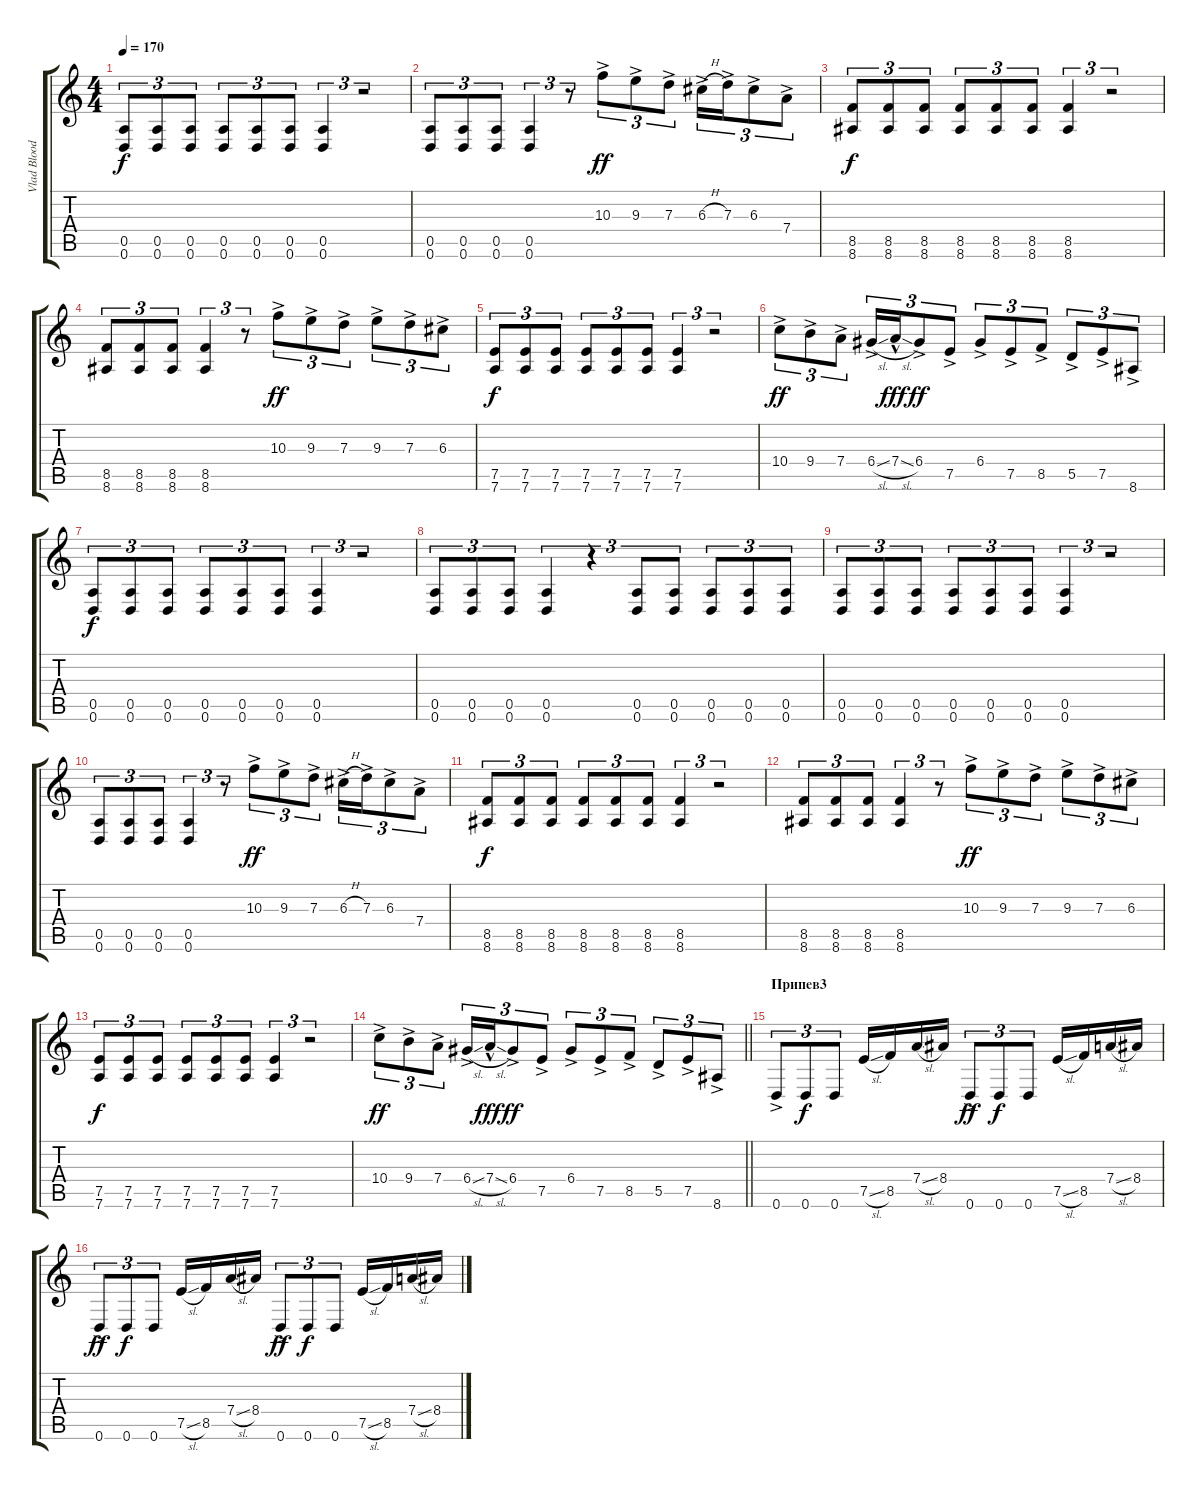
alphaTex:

\track ("Vlad Blooder" "Vlad Blood") {instrument overdrivenguitar}
\staff {score tabs}
\tuning (E4 B3 G3 D3 A2 D2) {hide}
\ts (4 4)
\tempo 170
\clef g2
\ks c
(0.5 0.6).8{tu (3 2) dy f} (0.5 0.6).8{tu (3 2)} (0.5 0.6).8{tu (3 2)} (0.5 0.6).8{tu (3 2)} (0.5 0.6).8{tu (3 2)} (0.5 0.6).8{tu (3 2)} (0.5 0.6).4{tu (3 2)} r.2{tu (3 2)} |
(0.5 0.6).8{tu (3 2)} (0.5 0.6).8{tu (3 2)} (0.5 0.6).8{tu (3 2)} (0.5 0.6).4{tu (3 2)} r.8{tu (3 2)} 10.3{ac}.8{tu (3 2) dy ff} 9.3{ac}.8{tu (3 2)} 7.3{ac}.8{tu (3 2)} 6.3{h ac}.16{tu (3 2)} 7.3{ac}.16{tu (3 2)} 6.3{ac}.8{tu (3 2)} 7.4{ac}.8{tu (3 2)} |
(8.5 8.6).8{tu (3 2) dy f} (8.5 8.6).8{tu (3 2)} (8.5 8.6).8{tu (3 2)} (8.5 8.6).8{tu (3 2)} (8.5 8.6).8{tu (3 2)} (8.5 8.6).8{tu (3 2)} (8.5 8.6).4{tu (3 2)} r.2{tu (3 2)} |
(8.5 8.6).8{tu (3 2)} (8.5 8.6).8{tu (3 2)} (8.5 8.6).8{tu (3 2)} (8.5 8.6).4{tu (3 2)} r.8{tu (3 2)} 10.3{ac}.8{tu (3 2) dy ff} 9.3{ac}.8{tu (3 2)} 7.3{ac}.8{tu (3 2)} 9.3{ac}.8{tu (3 2)} 7.3{ac}.8{tu (3 2)} 6.3{ac}.8{tu (3 2)} |
(7.5 7.6).8{tu (3 2) dy f} (7.5 7.6).8{tu (3 2)} (7.5 7.6).8{tu (3 2)} (7.5 7.6).8{tu (3 2)} (7.5 7.6).8{tu (3 2)} (7.5 7.6).8{tu (3 2)} (7.5 7.6).4{tu (3 2)} r.2{tu (3 2)} |
10.4{ac}.8{tu (3 2) dy ff volume 16} 9.4{ac}.8{tu (3 2)} 7.4{ac}.8{tu (3 2)} 6.4{sl ac}.16{tu (3 2)} 7.4{sl hac}.16{tu (3 2) dy fff} 6.4{ac}.8{tu (3 2) dy ff} 7.5{ac}.8{tu (3 2)} 6.4{ac}.8{tu (3 2)} 7.5{ac}.8{tu (3 2)} 8.5{ac}.8{tu (3 2)} 5.5{ac}.8{tu (3 2)} 7.5{ac}.8{tu (3 2)} 8.6{ac}.8{tu (3 2)} |
(0.5 0.6).8{tu (3 2) dy f} (0.5 0.6).8{tu (3 2)} (0.5 0.6).8{tu (3 2)} (0.5 0.6).8{tu (3 2)} (0.5 0.6).8{tu (3 2)} (0.5 0.6).8{tu (3 2)} (0.5 0.6).4{tu (3 2)} r.2{tu (3 2)} |
(0.5 0.6).8{tu (3 2)} (0.5 0.6).8{tu (3 2)} (0.5 0.6).8{tu (3 2)} (0.5 0.6).4{tu (3 2)} r.4{tu (3 2)} (0.5 0.6).8{tu (3 2)} (0.5 0.6).8{tu (3 2)} (0.5 0.6).8{tu (3 2)} (0.5 0.6).8{tu (3 2)} (0.5 0.6).8{tu (3 2)} |
(0.5 0.6).8{tu (3 2)} (0.5 0.6).8{tu (3 2)} (0.5 0.6).8{tu (3 2)} (0.5 0.6).8{tu (3 2)} (0.5 0.6).8{tu (3 2)} (0.5 0.6).8{tu (3 2)} (0.5 0.6).4{tu (3 2)} r.2{tu (3 2)} |
(0.5 0.6).8{tu (3 2)} (0.5 0.6).8{tu (3 2)} (0.5 0.6).8{tu (3 2)} (0.5 0.6).4{tu (3 2)} r.8{tu (3 2)} 10.3{ac}.8{tu (3 2) dy ff} 9.3{ac}.8{tu (3 2)} 7.3{ac}.8{tu (3 2)} 6.3{h ac}.16{tu (3 2)} 7.3{ac}.16{tu (3 2)} 6.3{ac}.8{tu (3 2)} 7.4{ac}.8{tu (3 2)} |
(8.5 8.6).8{tu (3 2) dy f} (8.5 8.6).8{tu (3 2)} (8.5 8.6).8{tu (3 2)} (8.5 8.6).8{tu (3 2)} (8.5 8.6).8{tu (3 2)} (8.5 8.6).8{tu (3 2)} (8.5 8.6).4{tu (3 2)} r.2{tu (3 2)} |
(8.5 8.6).8{tu (3 2)} (8.5 8.6).8{tu (3 2)} (8.5 8.6).8{tu (3 2)} (8.5 8.6).4{tu (3 2)} r.8{tu (3 2)} 10.3{ac}.8{tu (3 2) dy ff} 9.3{ac}.8{tu (3 2)} 7.3{ac}.8{tu (3 2)} 9.3{ac}.8{tu (3 2)} 7.3{ac}.8{tu (3 2)} 6.3{ac}.8{tu (3 2)} |
(7.5 7.6).8{tu (3 2) dy f} (7.5 7.6).8{tu (3 2)} (7.5 7.6).8{tu (3 2)} (7.5 7.6).8{tu (3 2)} (7.5 7.6).8{tu (3 2)} (7.5 7.6).8{tu (3 2)} (7.5 7.6).4{tu (3 2)} r.2{tu (3 2)} |
\barLineRight lightlight
10.4{ac}.8{tu (3 2) dy ff volume 16} 9.4{ac}.8{tu (3 2)} 7.4{ac}.8{tu (3 2)} 6.4{sl ac}.16{tu (3 2)} 7.4{sl hac}.16{tu (3 2) dy fff} 6.4{ac}.8{tu (3 2) dy ff} 7.5{ac}.8{tu (3 2)} 6.4{ac}.8{tu (3 2)} 7.5{ac}.8{tu (3 2)} 8.5{ac}.8{tu (3 2)} 5.5{ac}.8{tu (3 2)} 7.5{ac}.8{tu (3 2)} 8.6{ac}.8{tu (3 2)} |
\section ("" "Припев3")
0.6{ac}.8{tu (3 2) instrument overdrivenguitar} 0.6.8{tu (3 2) dy f} 0.6.8{tu (3 2)} 7.5{sl}.16 8.5.16 7.4{sl}.16 8.4.16 0.6{ac}.8{tu (3 2) dy ff} 0.6.8{tu (3 2) dy f} 0.6.8{tu (3 2)} 7.5{sl}.16 8.5.16 7.4{sl}.16 8.4.16 |
0.6{ac}.8{tu (3 2) dy ff} 0.6.8{tu (3 2) dy f} 0.6.8{tu (3 2)} 7.5{sl}.16 8.5.16 7.4{sl}.16 8.4.16 0.6{ac}.8{tu (3 2) dy ff} 0.6.8{tu (3 2) dy f} 0.6.8{tu (3 2)} 7.5{sl}.16 8.5.16 7.4{sl}.16 8.4.16
